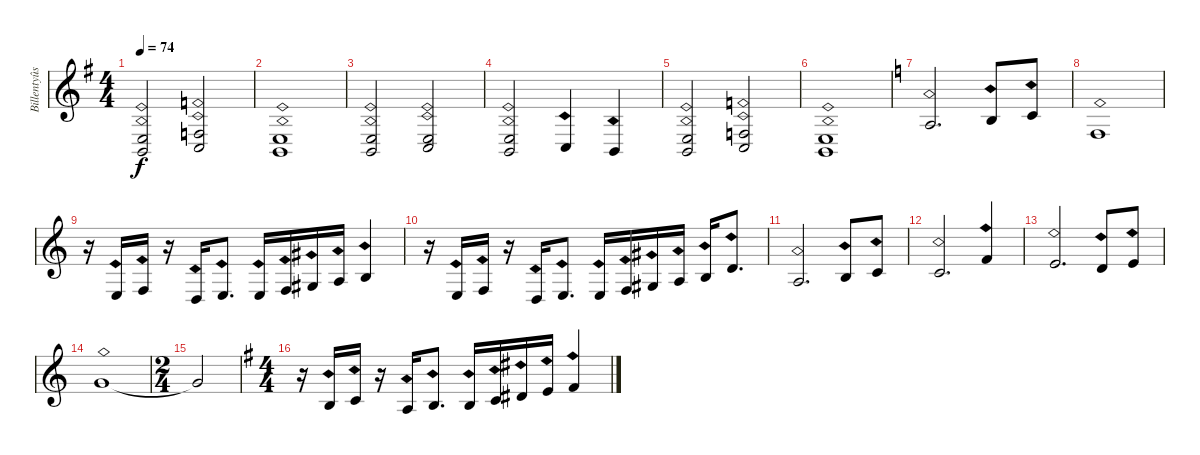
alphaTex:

\track ("Billentyûs 1 (Paul Morris)" "Billentyûs") {instrument synthstrings1}
\staff {score}
\tuning (E4 B3 G3 D3 A2 E2) {hide}
\ts (4 4)
\tempo 74
\clef g2
\ks g
(2.4{ph 12} 2.5{ph 12}).2{dy f} (3.4{ph 12} 3.5{ph 12}).2 |
(2.4{ph 12} 2.5{ph 12}).1 |
(2.4{ph 12} 2.5{ph 12}).2 (2.4{ph 12} 3.5{ph 12}).2 |
(2.4{ph 12} 2.5{ph 12}).2 3.5{ph 12}.4 2.5{ph 12}.4 |
(2.4{ph 12} 2.5{ph 12}).2 (3.4{ph 12} 3.5{ph 12}).2 |
(2.4{ph 12} 2.5{ph 12}).1 |
\ks c
2.3{ph 12}.2{d} 0.2{ph 12}.8 1.2{ph 12}.8 |
3.4{ph 12}.1 |
r.16 2.4{ph 12}.16 3.4{ph 12}.16 r.16 0.4{ph 12}.16 2.4{ph 12}.8{d} 2.4{ph 12}.16 3.4{ph 12}.16 1.3{ph 12}.16 2.3{ph 12}.16 0.2{ph 12}.4 |
r.16 2.4{ph 12}.16 3.4{ph 12}.16 r.16 0.4{ph 12}.16 2.4{ph 12}.8{d} 2.4{ph 12}.16 3.4{ph 12}.16 1.3{ph 12}.16 2.3{ph 12}.16 0.2{ph 12}.16 3.2{ph 12}.8{d} |
2.3{ph 12}.2{d} 0.2{ph 12}.8 1.2{ph 12}.8 |
1.2{ph 12}.2{d} 1.1{ph 12}.4 |
0.1{ph 12}.2{d} 3.2{ph 12}.8 0.1{ph 12}.8 |
3.1{ph 12}.1 |
\ts (2 4)
3.1{t}.2 |
\ts (4 4)
\ks g
r.16 0.2{ph 12}.16 1.2{ph 12}.16 r.16 2.3{ph 12}.16 0.2{ph 12}.8{d} 0.2{ph 12}.16 1.2{ph 12}.16 4.2{ph 12}.16 0.1{ph 12}.16 2.1{ph 12}.4
